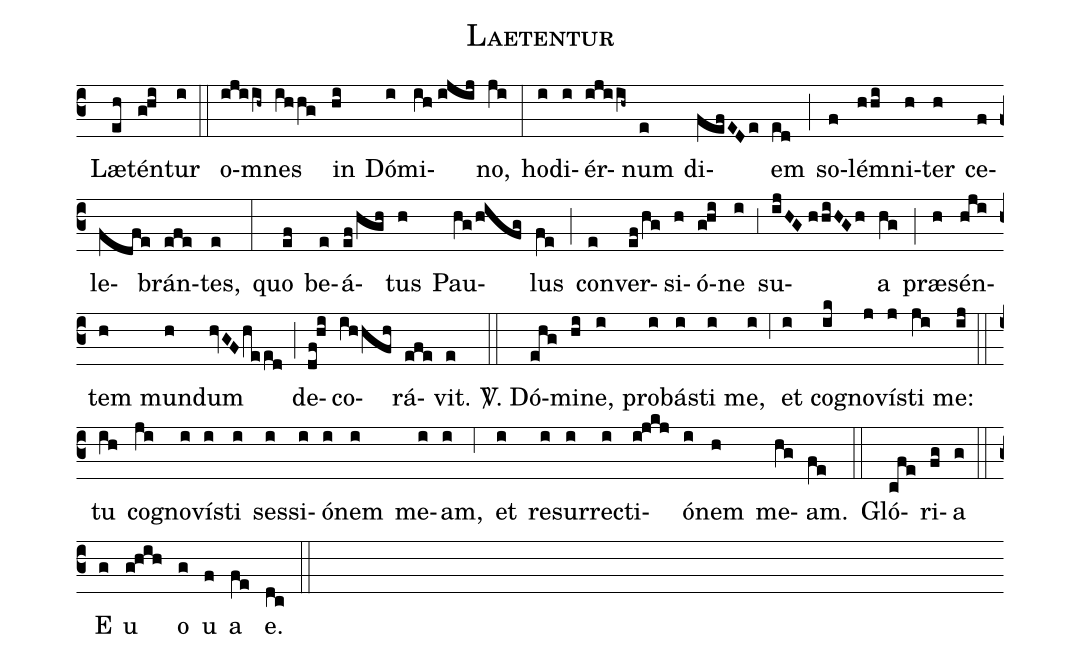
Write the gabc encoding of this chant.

name:Laetentur;
mode:VII;
office-part:Introitus;
%%
(c3) () Læ(eh)tén(g!hi)tur(i) (::) o(ijiih~)mnes(ihhg) in(hi) Dó(i)mi(ih//ijij)no,(ji) (:) ho(i)di(i)ér(ijiih~)num(e) di(fefEDe)em(ed) (;) so(f)lé(hhi)mni(h)ter(h) ce(f)le(fdfe)brán(efe)tes,(e) (:) quo(ef) be(e)á(ef/hgh)tus(h) Pau(hg/hifg)lus(fe) (;) con(e)ver(ef/hg)si(h)ó(g!hi)ne(i) (;3) su(ijHG//hhiHGh)a(hg) (;) præ(h)sén(hji)tem(h) mun(h)dum(hvGF/heed) (;) de(df!hi)co(ihhfh)rá(efe)vit.(e) (::) <sp>V/</sp>. Dó(ehg)mi(hi)ne,(i) pro(i)bá(i)sti(i) me,(i) (;6) et(i) co(ik)gno(j)ví(j)sti(ji) me:(ij) (::) tu(ih) co(ji)gno(i)ví(i)sti(i) ses(i)si(i)ó(i)nem(i) me(i)am,(i) (;6) et(i) re(i)sur(i)re(i)cti(i!jkj)ó(i)nem(h) me(hg)am.(fe) (::) Gló(cfe)ri(fg)a(g) (::) E(g) u(g!hih) o(g) u(f) a(fe) e.(dc) (::)
